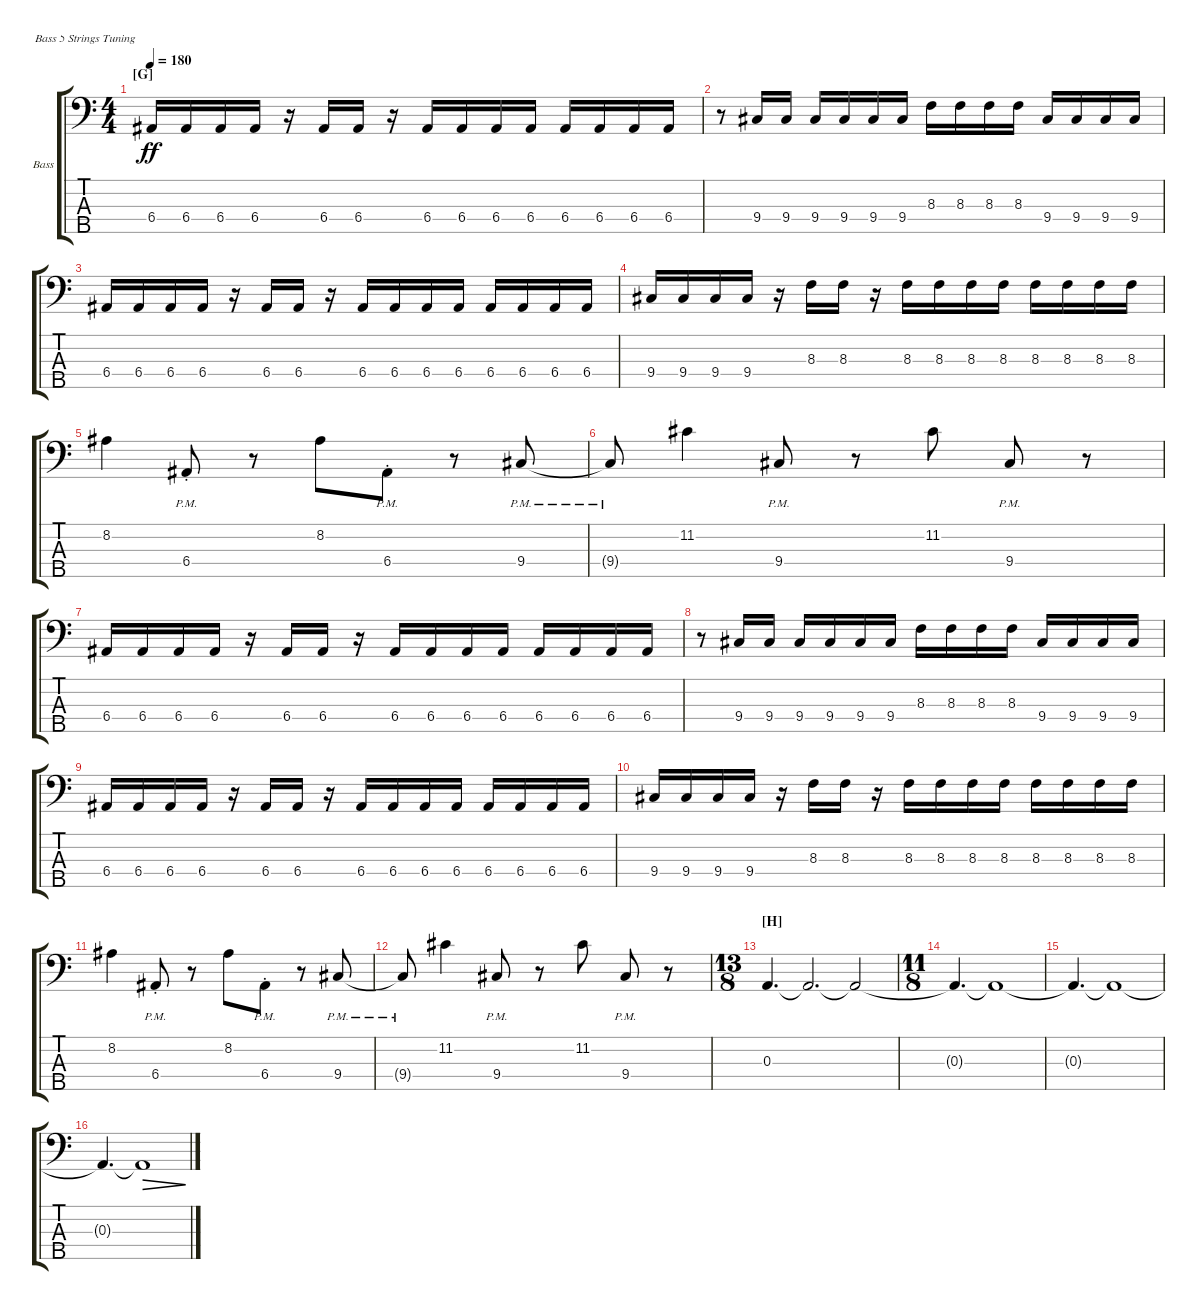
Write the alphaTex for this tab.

\defaultSystemsLayout 4
\bracketExtendMode groupsimilarinstruments
\firstSystemTrackNameOrientation horizontal
\otherSystemsTrackNameOrientation horizontal
\track ("Bass" "Bass") {instrument electricbassfinger}
\staff {score tabs}
\tuning (G2 D2 A1 E1 B0)
\ts (4 4)
\section ("G" "")
\tempo 180
\clef f4
\ks c
6.4.16{dy ff} 6.4.16 6.4.16 6.4.16 r.16 6.4.16 6.4.16 r.16 6.4.16 6.4.16 6.4.16 6.4.16 6.4.16 6.4.16 6.4.16 6.4.16 |
r.8 9.4.16 9.4.16 9.4.16 9.4.16 9.4.16 9.4.16 8.3.16 8.3.16 8.3.16 8.3.16 9.4.16 9.4.16 9.4.16 9.4.16 |
6.4.16 6.4.16 6.4.16 6.4.16 r.16 6.4.16 6.4.16 r.16 6.4.16 6.4.16 6.4.16 6.4.16 6.4.16 6.4.16 6.4.16 6.4.16 |
9.4.16 9.4.16 9.4.16 9.4.16 r.16 8.3.16 8.3.16 r.16 8.3.16 8.3.16 8.3.16 8.3.16 8.3.16 8.3.16 8.3.16 8.3.16 |
8.2.4 6.4{pm st}.8 r.8 8.2.8 6.4{pm st}.8 r.8 9.4{pm}.8 |
9.4{pm t}.8 11.2.4 9.4{pm}.8 r.8 11.2.8 9.4{pm}.8 r.8 |
6.4.16 6.4.16 6.4.16 6.4.16 r.16 6.4.16 6.4.16 r.16 6.4.16 6.4.16 6.4.16 6.4.16 6.4.16 6.4.16 6.4.16 6.4.16 |
r.8 9.4.16 9.4.16 9.4.16 9.4.16 9.4.16 9.4.16 8.3.16 8.3.16 8.3.16 8.3.16 9.4.16 9.4.16 9.4.16 9.4.16 |
6.4.16 6.4.16 6.4.16 6.4.16 r.16 6.4.16 6.4.16 r.16 6.4.16 6.4.16 6.4.16 6.4.16 6.4.16 6.4.16 6.4.16 6.4.16 |
9.4.16 9.4.16 9.4.16 9.4.16 r.16 8.3.16 8.3.16 r.16 8.3.16 8.3.16 8.3.16 8.3.16 8.3.16 8.3.16 8.3.16 8.3.16 |
8.2.4 6.4{pm st}.8 r.8 8.2.8 6.4{pm st}.8 r.8 9.4{pm}.8 |
9.4{pm t}.8 11.2.4 9.4{pm}.8 r.8 11.2.8 9.4{pm}.8 r.8 |
\ts (13 8)
\section ("H" "")
0.3.4{d} 0.3{t}.2{d} 0.3{t}.2 |
\ts (11 8)
0.3{t}.4{d} 0.3{t}.1 |
0.3{t}.4{d} 0.3{t}.1 |
0.3{t}.4{d} 0.3{t}.1{dec}
